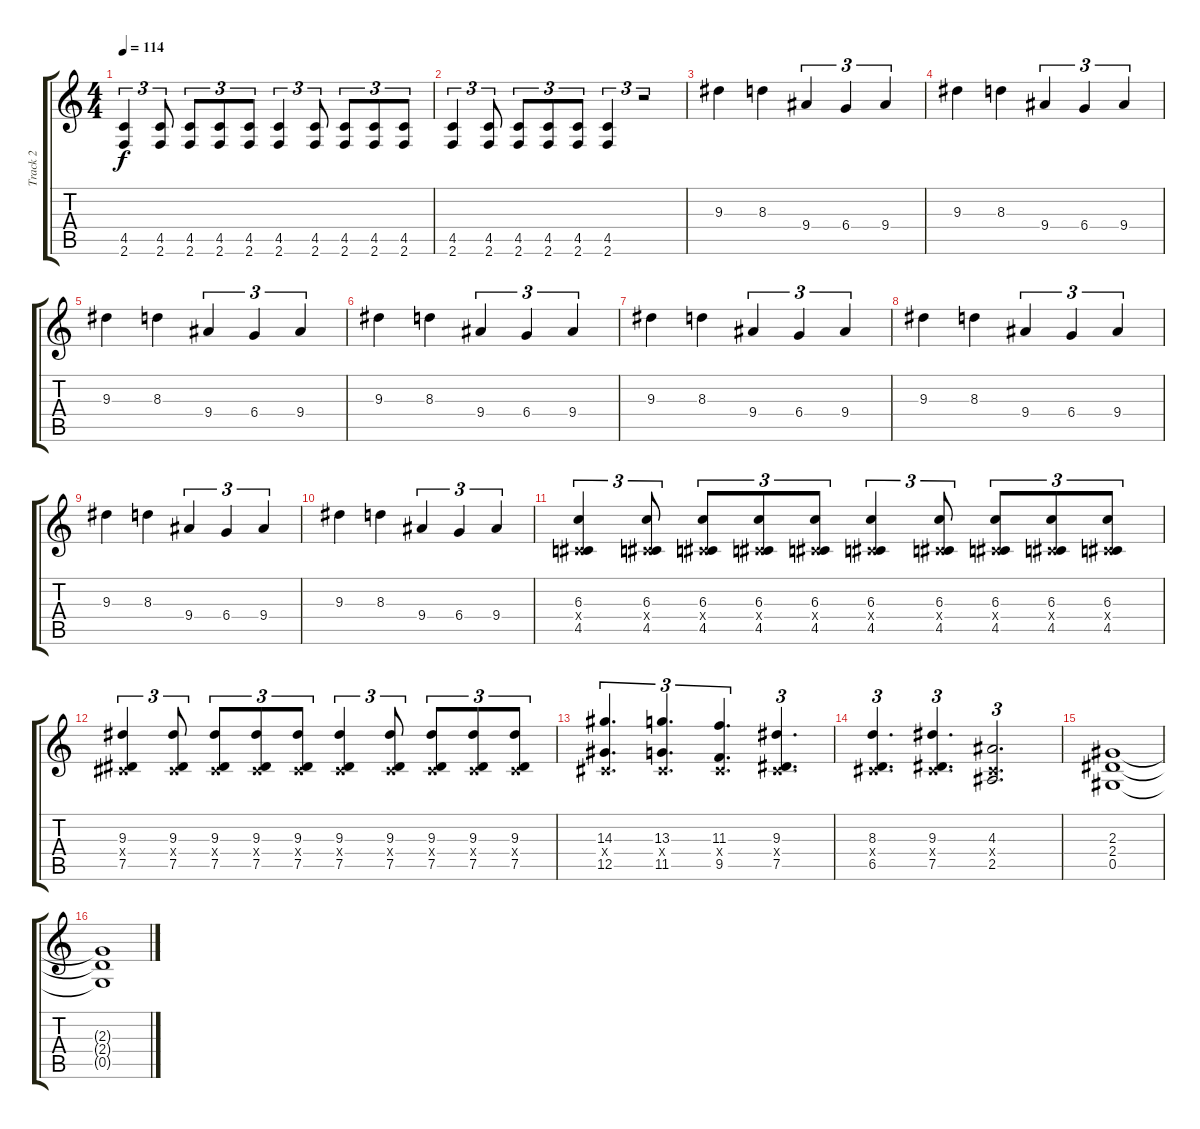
\track ("Track 2" "Track 2") {instrument overdrivenguitar}
\staff {score tabs}
\tuning (Eb4 Bb3 Gb3 Db3 Ab2 Eb2) {hide}
\ts (4 4)
\tempo 114
\clef g2
\ks c
(4.5 2.6).4{tu (3 2) dy f} (4.5 2.6).8{tu (3 2)} (4.5 2.6).8{tu (3 2)} (4.5 2.6).8{tu (3 2)} (4.5 2.6).8{tu (3 2)} (4.5 2.6).4{tu (3 2)} (4.5 2.6).8{tu (3 2)} (4.5 2.6).8{tu (3 2)} (4.5 2.6).8{tu (3 2)} (4.5 2.6).8{tu (3 2)} |
(4.5 2.6).4{tu (3 2)} (4.5 2.6).8{tu (3 2)} (4.5 2.6).8{tu (3 2)} (4.5 2.6).8{tu (3 2)} (4.5 2.6).8{tu (3 2)} (4.5 2.6).4{tu (3 2)} r.2{tu (3 2)} |
9.3.4{instrument overdrivenguitar} 8.3.4 9.4.4{tu (3 2)} 6.4.4{tu (3 2)} 9.4.4{tu (3 2)} |
9.3.4{instrument overdrivenguitar} 8.3.4 9.4.4{tu (3 2)} 6.4.4{tu (3 2)} 9.4.4{tu (3 2)} |
9.3.4{instrument overdrivenguitar} 8.3.4 9.4.4{tu (3 2)} 6.4.4{tu (3 2)} 9.4.4{tu (3 2)} |
9.3.4{instrument overdrivenguitar} 8.3.4 9.4.4{tu (3 2)} 6.4.4{tu (3 2)} 9.4.4{tu (3 2)} |
9.3.4{instrument overdrivenguitar} 8.3.4 9.4.4{tu (3 2)} 6.4.4{tu (3 2)} 9.4.4{tu (3 2)} |
9.3.4{instrument overdrivenguitar} 8.3.4 9.4.4{tu (3 2)} 6.4.4{tu (3 2)} 9.4.4{tu (3 2)} |
9.3.4{instrument overdrivenguitar} 8.3.4 9.4.4{tu (3 2)} 6.4.4{tu (3 2)} 9.4.4{tu (3 2)} |
9.3.4{instrument overdrivenguitar} 8.3.4 9.4.4{tu (3 2)} 6.4.4{tu (3 2)} 9.4.4{tu (3 2)} |
(6.3 0.4{x} 4.5).4{tu (3 2)} (6.3 0.4{x} 4.5).8{tu (3 2)} (6.3 0.4{x} 4.5).8{tu (3 2)} (6.3 0.4{x} 4.5).8{tu (3 2)} (6.3 0.4{x} 4.5).8{tu (3 2)} (6.3 0.4{x} 4.5).4{tu (3 2)} (6.3 0.4{x} 4.5).8{tu (3 2)} (6.3 0.4{x} 4.5).8{tu (3 2)} (6.3 0.4{x} 4.5).8{tu (3 2)} (6.3 0.4{x} 4.5).8{tu (3 2)} |
(9.3 0.4{x} 7.5).4{tu (3 2)} (9.3 0.4{x} 7.5).8{tu (3 2)} (9.3 0.4{x} 7.5).8{tu (3 2)} (9.3 0.4{x} 7.5).8{tu (3 2)} (9.3 0.4{x} 7.5).8{tu (3 2)} (9.3 0.4{x} 7.5).4{tu (3 2)} (9.3 0.4{x} 7.5).8{tu (3 2)} (9.3 0.4{x} 7.5).8{tu (3 2)} (9.3 0.4{x} 7.5).8{tu (3 2)} (9.3 0.4{x} 7.5).8{tu (3 2)} |
(14.3 0.4{x} 12.5).4{d tu (3 2)} (13.3 0.4{x} 11.5).4{d tu (3 2)} (11.3 0.4{x} 9.5).4{d tu (3 2)} (9.3 0.4{x} 7.5).4{d tu (3 2)} |
(8.3 0.4{x} 6.5).4{d tu (3 2)} (9.3 0.4{x} 7.5).4{d tu (3 2)} (4.3 0.4{x} 2.5).2{d tu (3 2)} |
(2.3 2.4 0.5).1 |
(2.3{t} 2.4{t} 0.5{t}).1
